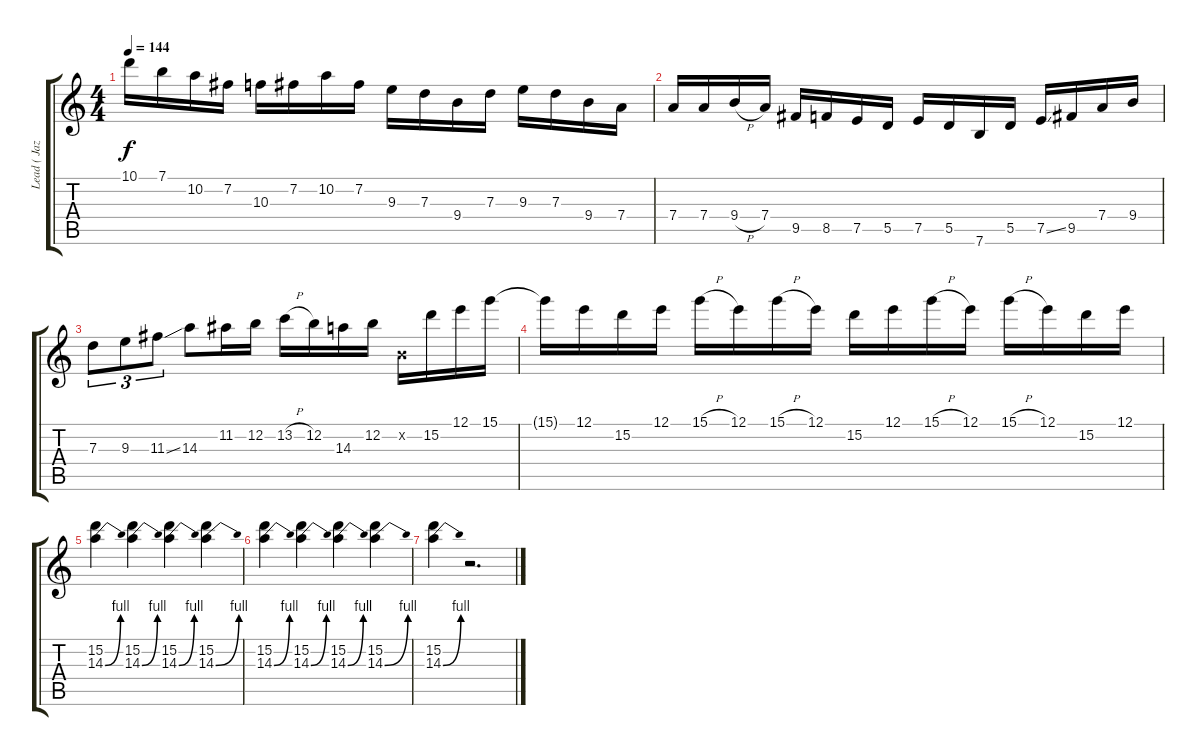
\track ("Lead ( Jazz Guitar )" "Lead ( Jaz") {instrument electricguitarjazz}
\staff {score tabs}
\tuning (E4 B3 G3 D3 A2 E2) {hide}
\ts (4 4)
\tempo 144
\clef g2
\ks c
10.1.16{dy f} 7.1.16 10.2.16 7.2.16 10.3.16 7.2.16 10.2.16 7.2.16 9.3.16 7.3.16 9.4.16 7.3.16 9.3.16 7.3.16 9.4.16 7.4.16 |
7.4.16 7.4.16 9.4{h}.16 7.4.16 9.5.16 8.5.16 7.5.16 5.5.16 7.5.16 5.5.16 7.6.16 5.5.16 7.5{ss}.16 9.5.16 7.4.16 9.4.16 |
7.3.8{tu (3 2)} 9.3.8{tu (3 2)} 11.3{ss}.8{tu (3 2)} 14.3.8 11.2.16 12.2.16 13.2{h}.16 12.2.16 14.3.16 12.2.16 0.2{x}.16 15.2.16 12.1.16 15.1.16 |
15.1{t}.16 12.1.16 15.2.16 12.1.16 15.1{h}.16 12.1.16 15.1{h}.16 12.1.16 15.2.16 12.1.16 15.1{h}.16 12.1.16 15.1{h}.16 12.1.16 15.2.16 12.1.16 |
(15.2 14.3{be (bend 0 0 60 4)}).4 (15.2 14.3{be (bend 0 0 60 4)}).4 (15.2 14.3{be (bend 0 0 60 4)}).4 (15.2 14.3{be (bend 0 0 60 4)}).4 |
(15.2 14.3{be (bend 0 0 60 4)}).4 (15.2 14.3{be (bend 0 0 60 4)}).4 (15.2 14.3{be (bend 0 0 60 4)}).4 (15.2 14.3{be (bend 0 0 60 4)}).4 |
(15.2 14.3{be (bend 0 0 60 4)}).4 r.2{d}
